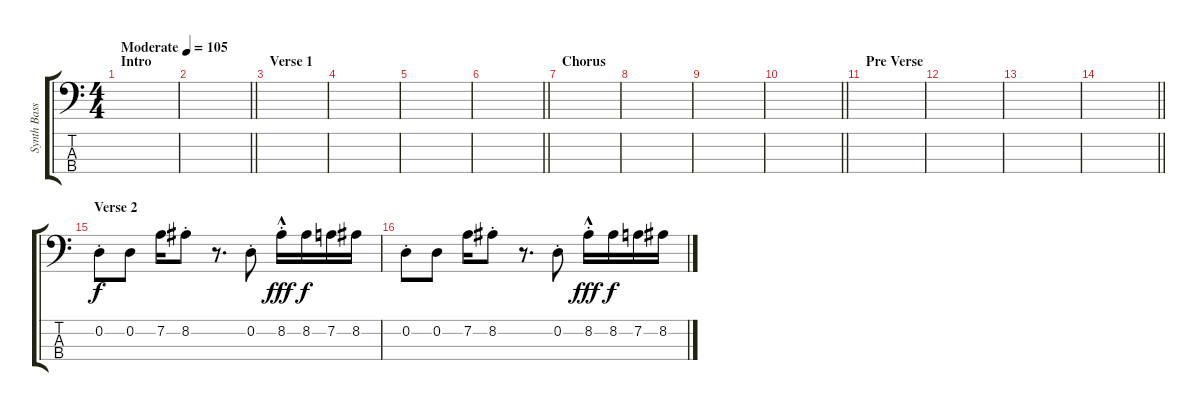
\track ("Synth Bass" "Synth Bass") {instrument acousticbass}
\staff {score tabs}
\tuning (G2 D2 A1 D1) {hide}
\ts (4 4)
\section ("" "Intro")
\tempo (105 "Moderate")
\clef f4
\ks c
|
\barLineRight lightlight
|
\section ("" "Verse 1")
|
|
|
\barLineRight lightlight
|
\section ("" "Chorus")
|
|
|
\barLineRight lightlight
|
\section ("" "Pre Verse")
|
|
|
\barLineRight lightlight
|
\section ("" "Verse 2")
0.2{st}.8 0.2.8 7.2.16 8.2{st}.8 r.8{d} 0.2{st}.8 8.2{hac st}.16{dy fff} 8.2.16{dy f} 7.2.16 8.2.16 |
0.2{st}.8 0.2.8 7.2.16 8.2{st}.8 r.8{d} 0.2{st}.8 8.2{hac st}.16{dy fff} 8.2.16{dy f} 7.2.16 8.2.16
